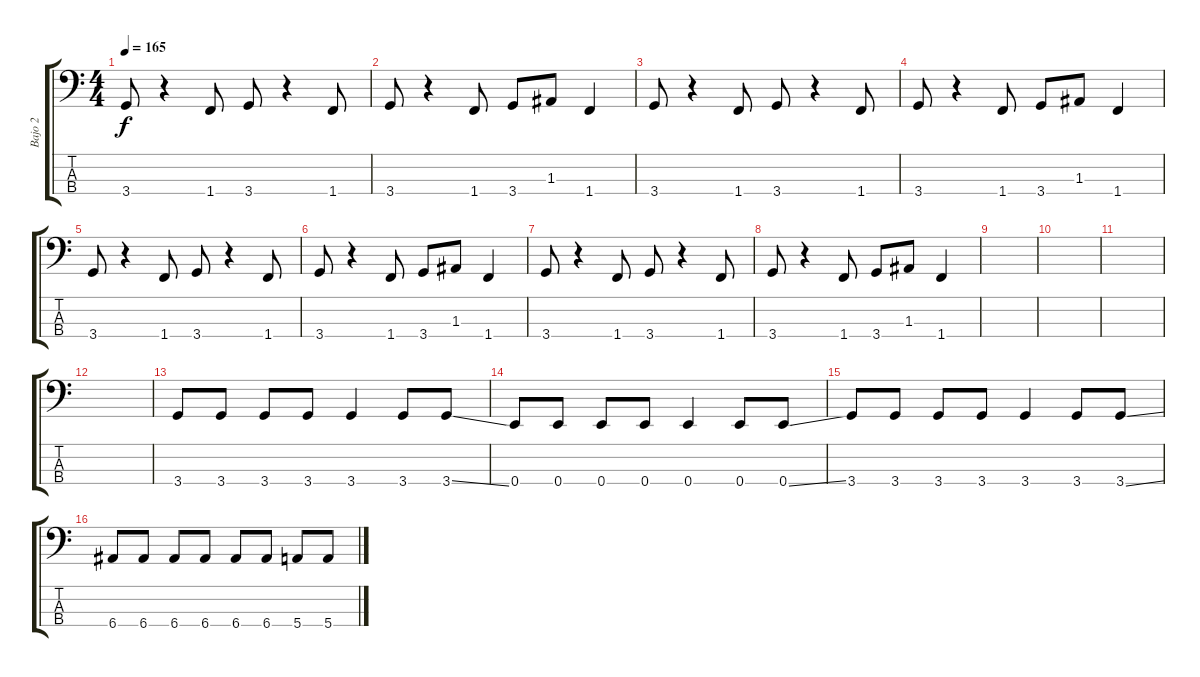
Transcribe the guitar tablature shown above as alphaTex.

\track ("Bajo 2" "Bajo 2") {instrument electricbassfinger}
\staff {score tabs}
\tuning (G2 D2 A1 E1) {hide}
\ts (4 4)
\tempo 165
\clef f4
\ks c
3.4.8{dy f} r.4 1.4.8 3.4.8 r.4 1.4.8 |
3.4.8 r.4 1.4.8 3.4.8 1.3.8 1.4.4 |
3.4.8 r.4 1.4.8 3.4.8 r.4 1.4.8 |
3.4.8 r.4 1.4.8 3.4.8 1.3.8 1.4.4 |
3.4.8 r.4 1.4.8 3.4.8 r.4 1.4.8 |
3.4.8 r.4 1.4.8 3.4.8 1.3.8 1.4.4 |
3.4.8 r.4 1.4.8 3.4.8 r.4 1.4.8 |
3.4.8 r.4 1.4.8 3.4.8 1.3.8 1.4.4 |
|
|
|
|
3.4.8 3.4.8 3.4.8 3.4.8 3.4.4 3.4.8 3.4{ss}.8 |
0.4.8 0.4.8 0.4.8 0.4.8 0.4.4 0.4.8 0.4{ss}.8 |
3.4.8 3.4.8 3.4.8 3.4.8 3.4.4 3.4.8 3.4{ss}.8 |
6.4.8 6.4.8 6.4.8 6.4.8 6.4.8 6.4.8 5.4.8 5.4.8
